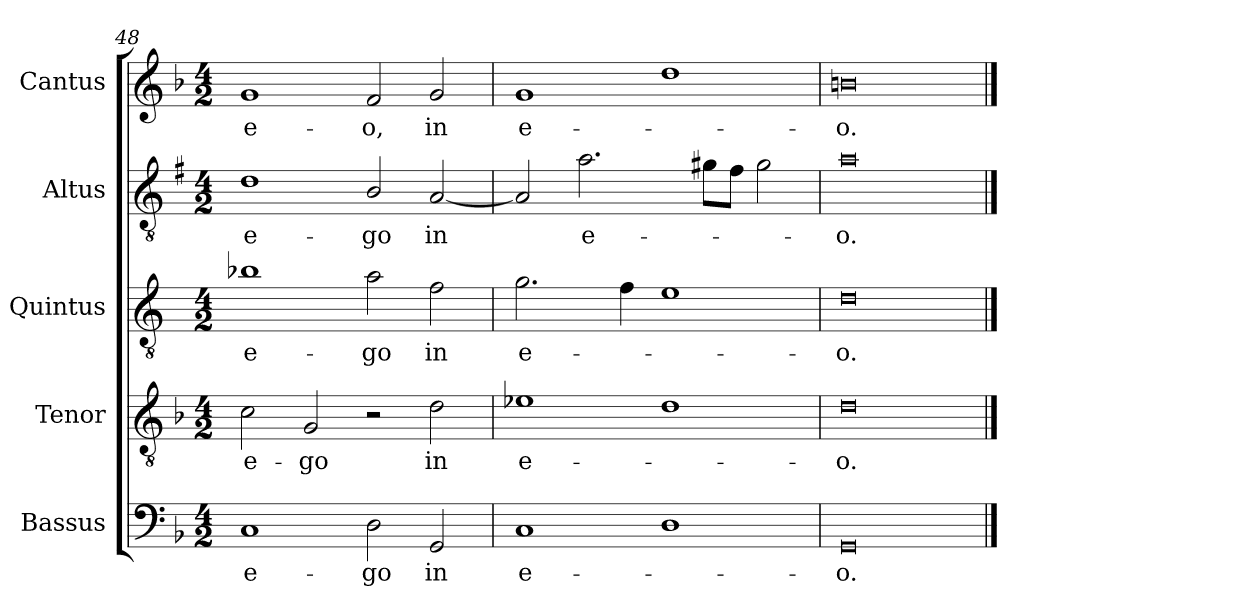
**kern	**text	**kern	**text	**kern	**text	**kern	**text	**kern	**text
*part5	*part5	*part4	*part4	*part3	*part3	*part2	*part2	*part1	*part1
*staff5	*staff5	*staff4	*staff4	*staff3	*staff3	*staff2	*staff2	*staff1	*staff1
*I"Bassus	*	*I"Tenor	*	*I"Quintus	*	*I"Altus	*	*I"Cantus	*
*I'B	*	*I'T	*	*	*	*I'A	*	*I'C	*
*clefF4	*	*clefGv2	*	*clefGv2	*	*clefGv2	*	*clefG2	*
*	*	*	*	*ITrd4c7	*	*ITrd1c2	*	*	*
*k[b-]	*	*k[b-]	*	*k[b-]	*	*k[b-]	*	*k[b-]	*
*F:	*	*F:	*	*F:	*	*F:	*	*F:	*
*M4/2	*	*M4/2	*	*M4/2	*	*M4/2	*	*M4/2	*
=48	=48	=48	=48	=48	=48	=48	=48	=48	=48
!	!LO:LY:b	!	!LO:LY:b	!	!LO:LY:b	!	!LO:LY:b	!	!LO:LY:b
1C	e-	2c\	e-	1e-X	e-	1c	e-	1g	e-
!	!	!	!LO:LY:b	!	!	!	!	!	!
.	.	2G/	-go	.	.	.	.	.	.
!	!LO:LY:b	!	!	!	!LO:LY:b	!	!LO:LY:b	!	!LO:LY:b
2D\	-go	2r	.	2d\	-go	2A/	-go	2f/	-o,
!	!LO:LY:b	!	!LO:LY:b	!	!LO:LY:b	!	!LO:LY:b	!	!LO:LY:b
2GG/	in	2d\	in	2B-\	in	[2G/	in	2g/	in
=49	=49	=49	=49	=49	=49	=49	=49	=49	=49
!	!LO:LY:b	!	!LO:LY:b	!	!LO:LY:b	!	!	!	!LO:LY:b
1C	e-	1e-X	e-	2.c\	e-	2G/]	.	1g	e-
!	!	!	!	!	!	!	!LO:LY:b	!	!
.	.	.	.	.	.	2.g\	e-	.	.
.	.	.	.	4B-\	.	.	.	.	.
1D	.	1d	.	1A	.	.	.	1dd	.
.	.	.	.	.	.	8f#X\L	.	.	.
.	.	.	.	.	.	8e\J	.	.	.
.	.	.	.	.	.	2f#\	.	.	.
=50	=50	=50	=50	=50	=50	=50	=50	=50	=50
!	!LO:LY:b	!	!LO:LY:b	!	!LO:LY:b	!	!LO:LY:b	!	!LO:LY:b
0GG	-o.	0d	-o.	0G	-o.	0g	-o.	0bn	-o.
==	==	==	==	==	==	==	==	==	==
*-	*-	*-	*-	*-	*-	*-	*-	*-	*-
